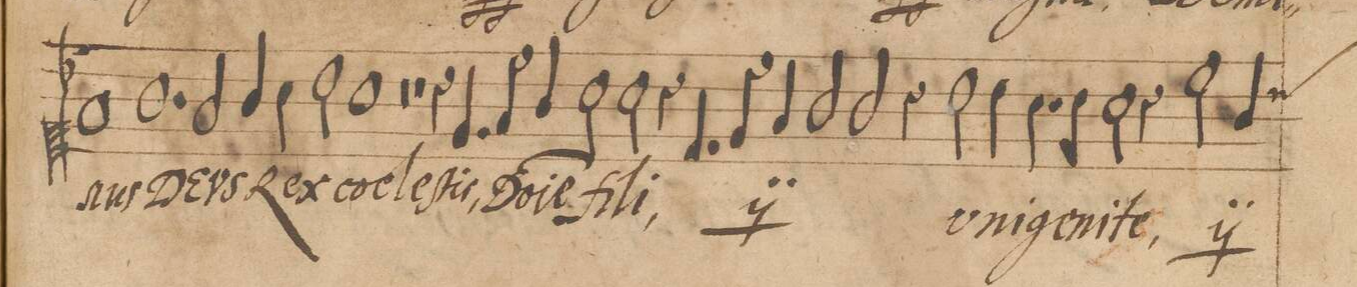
**kern	**text
*I"QVINTAVOX	*
*clefC1	*
*k[b-]	*
*met(C|)	*
*M2/1	*
1f	-nus
=22-	=22-
1.g	DE-
2f/	-VS
=23-	=23-
4g/	Rex
4a\	coe-
2b-\	-leſ-
1a	-tis,
=24-	=24-
0r	.
=25-	=25-
1r	.
4r	.
4.e/	Do-
8f/	-(m)i-
4g/	-(n)e
=26-	=26-
2a\	fi-
2a\	-li,
4r	.
*	*ij
4.d/	Do-
8e/	-(m)i-
4f/	-)(n)e
=27-	=27-
2g/	fi-
2g/	-li
4r	.
*	*Xij
2b-\	v-
4b-\	-ni-
=28-	=28-
4.a\	-ge-
8a\	-ni-
2a\	-te,
*	*ij
4r	.
2cc\	v-
4g/	-ni-
*custos:b-	*
=29-	=29-
*-	*-
